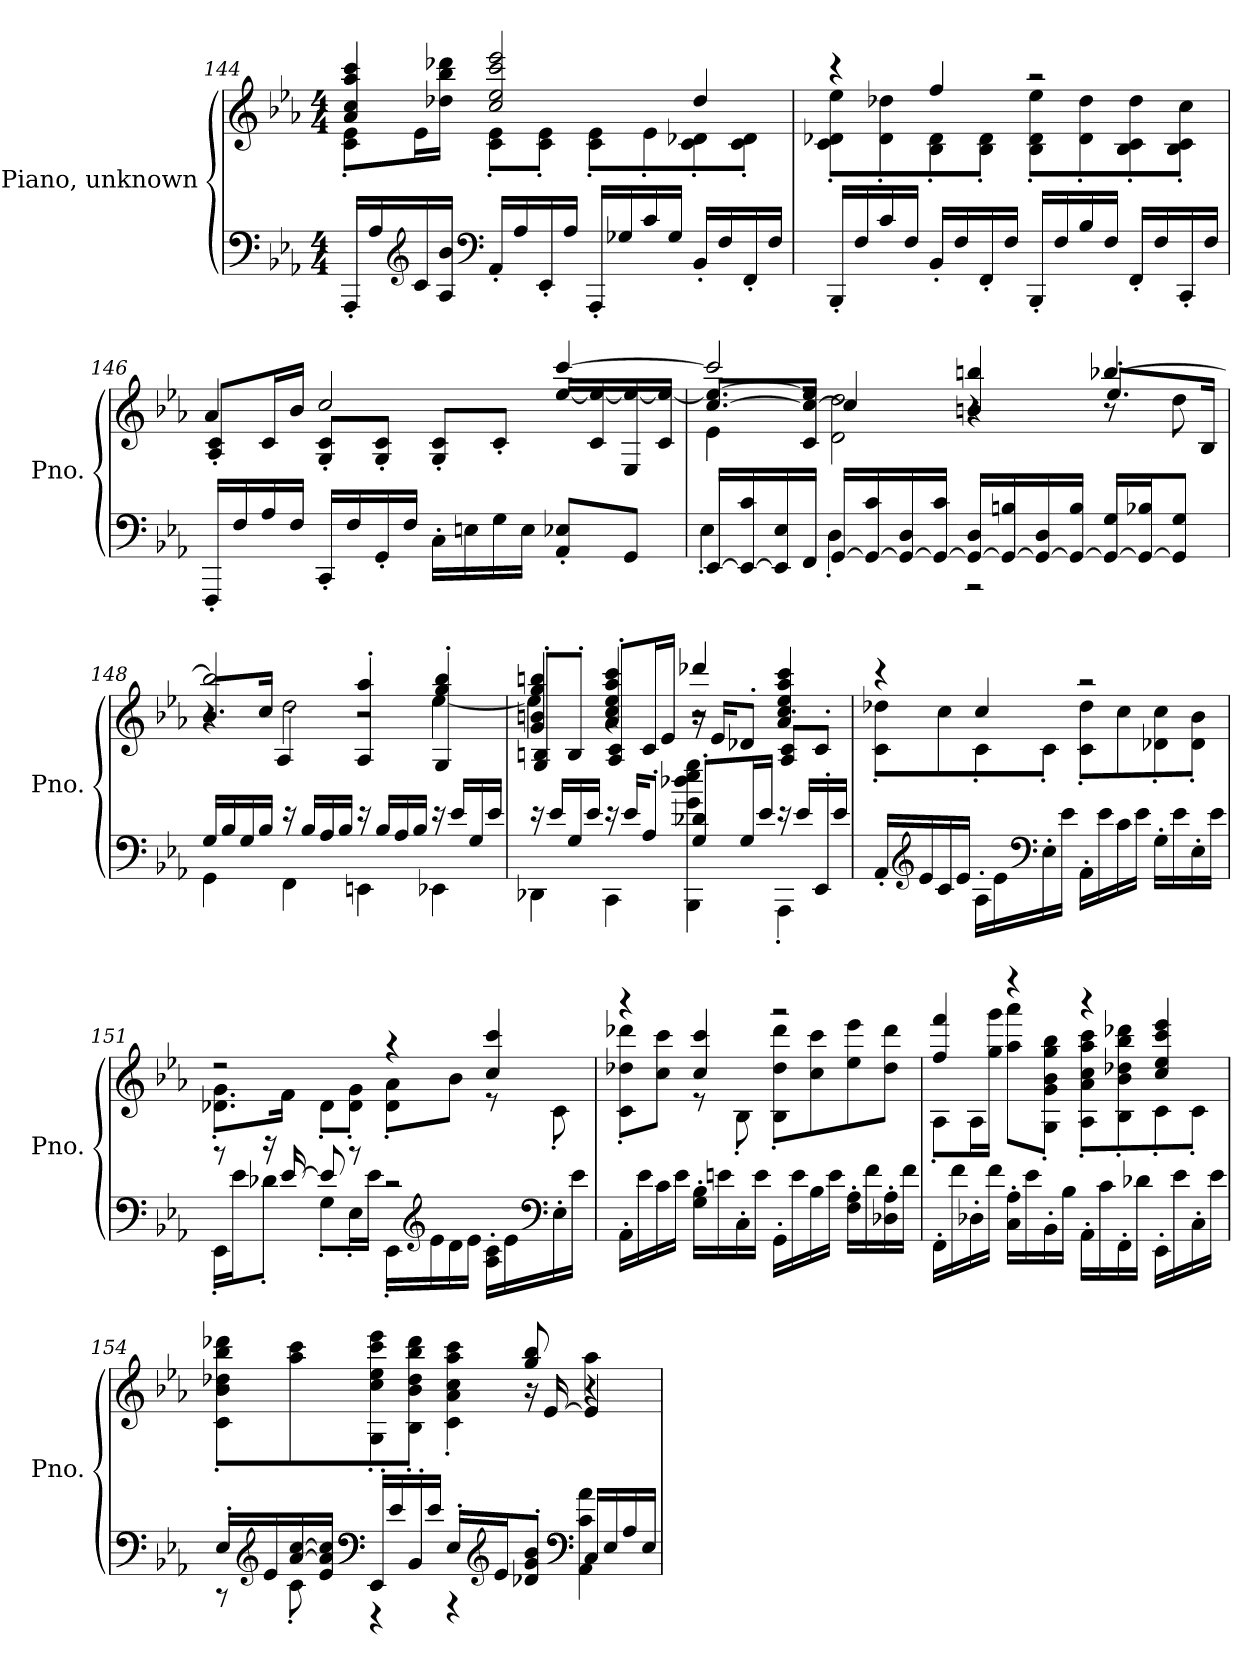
**kern	**kern
*part1	*part1
*staff2	*staff1
*I"Piano, unknown	*
*I'Pno.	*
!!LO:LB:g=z
*clefF4	*clefG2
*k[b-e-a-]	*k[b-e-a-]
*M4/4	*M4/4
=144	=144
*	*^
16AAA-'/LL	4a-/ 4cc/ 4aa-/ 4ccc/	8c\' 8e-\'L
16A-/	.	.
*clefG2	*	*
16c/	.	16e-\L
16A-/ 16b-/JJ	.	16dd-X\ 16bb-\ 16ddd-X\JJ
*clefF4	*	*
16AA-'/LL	2cc/ 2ee-/ 2ccc/ 2eee-/	8c\' 8e-\'L
16A-/	.	.
16EE-'/	.	8c\' 8e-\'J
16A-/JJ	.	.
16AAA-'/LL	.	8c\' 8e-\'L
16G-X/	.	.
16c/	.	8e-'\
16G-/JJ	.	.
16BB-'/LL	4dd-/	8c\' 8d-X\'
16F/	.	.
16FF'/	.	8c\' 8d-\'J
16F/JJ	.	.
=145	=145	=145
16BBB-'/LL	4r	8c\' 8d-X\' 8ee-\'L
16F/	.	.
16c/	.	8d-\' 8dd-X\'
16F/JJ	.	.
16BB-'/LL	4ff/	8B-\' 8d-\'
16F/	.	.
16FF'/	.	8B-\' 8d-\'J
16F/JJ	.	.
16BBB-'/LL	2r	8B-\' 8d-\' 8ee-\'L
16F/	.	.
16B-/	.	8d-\' 8dd-\'
16F/JJ	.	.
16FF'/LL	.	8B-\' 8c\' 8dd-\'
16F/	.	.
16CC'/	.	8B-\' 8c\' 8cc\'J
16F/JJ	.	.
!!LO:LB:g=z	!!
=146	=146	=146
16FFF'/LL	4a-/	8A-/' 8c/'L
16F/	.	.
16A-/	.	16c/L
16F/JJ	.	16b-/JJ
16CC'/LL	2cc/	8G/' 8c/'L
16F/	.	.
16GG'/	.	8G/' 8c/'J
16F/JJ	.	.
16C'\LL	.	8G/' 8c/'L
16En\	.	.
16G\	.	8c'/J
16E\JJ	.	.
8AA-/' 8E-X/'L	[4ccc/	[16ee-/LL
.	.	16c/ 16ee-/_
8GG/J	.	16E-/ 16ee-/_
.	.	16c/ 16ee-/_JJ
=147	=147	=147
*^	*	*^
[16EE-/LL	4E-'\	2ccc/]	4e-\	[8.cc/ 8.ee-/_L
16EE-/_ 16c/	.	.	.	.
16EE-/] 16E-/	.	.	.	.
16FF/JJ	.	.	.	16c/ 16cc/_ 16ee-/]Jk
[16GG/LL	4D'\	.	2d\ 2dd\	4cc/]
16GG/_ 16c/	.	.	.	.
16GG/_ 16D/	.	.	.	.
16GG/_ 16c/JJ	.	.	.	.
16GG/_ 16D/LL	2r	4r	.	4bn/ 4bbn/
16GG/_ 16Bn/	.	.	.	.
16GG/_ 16D/	.	.	.	.
16GG/_ 16B/JJ	.	.	.	.
16GG/_ 16G/LL	.	[4bb-X/	8r	8.ee-'/L
16GG/_ 16B-X/J	.	.	.	.
8GG/] 8G/J	.	.	8dd\	.
.	.	.	.	16B-/Jk
!!LO:PB:g=z	!!	!!
=148	=148	=148	=148	=148
16G/LL	4GG\	2bb-/]	4r	8.b-/L
16B-/	.	.	.	.
16G/	.	.	.	.
16B-/JJ	.	.	.	16cc/Jk
16r	4FF\	.	2dd\	4A-'/
16B-/LL	.	.	.	.
16A-/	.	.	.	.
16B-/JJ	.	.	.	.
16r	4EEn\	2r	.	4A-/' 4aa-/'
16B-/LL	.	.	.	.
16A-/	.	.	.	.
16B-/JJ	.	.	.	.
16r	4EE-X\	.	[4ee-\	4G/' 4gg/' 4bb-/'
16e-/LL	.	.	.	.
16G/	.	.	.	.
16e-/JJ	.	.	.	.
=149	=149	=149	=149	=149
16r	4DD-X\	4g/ 4bn/ 4gg/ 4bbn/	4ee-\]	8G/' 8Bn/'L
16e-/LL	.	.	.	.
16G/	.	.	.	8B'/J
16e-/JJ	.	.	.	.
16r	4CC\	4a-/ 4cc/ 4ee-/ 4aa-/ 4ccc/	4r	8A-/' 8c/'L
16e-/KL	.	.	.	.
8A-'/J	.	.	.	16c/L
.	.	.	.	16e-/JJ
8G/' 8d-X/'L	4BBB-\ 4g\ 4dd-X\ 4ee-\ 4gg\	4ddd-X/	2r	16r
.	.	.	.	16e-/KL
16G/L	.	.	.	8d-X'/J
16e-/JJ	.	.	.	.
16r	4AAA-'\	4a-/ 4cc/ 4ee-/ 4aa-/ 4ccc/	.	8A-/' 8c/'L
16e-/LL	.	.	.	.
16EE-'/	.	.	.	8c'/J
16e-/JJ	.	.	.	.
*v	*v	*	*	*
*	*	*v	*v
!!LO:LB:g=z
=150	=150	=150
16AA-'/LL	4r	8c\' 8dd-X\'L
*clefG2	*	*
16e-/	.	.
16c/	.	8cc\
16e-/JJ	.	.
16A-'\LL	4cc/	8c'\
16e-\	.	.
*clefF4	*	*
16E-'\	.	8c'\J
16e-\JJ	.	.
16AA-'\LL	2r	8c\' 8dd-\'L
16e-\	.	.
16c\	.	8cc\
16e-\JJ	.	.
16G'\LL	.	8d-X\' 8cc\'
16e-\	.	.
16E-'\	.	8d-\' 8b-\'J
16e-\JJ	.	.
=151	=151	=151
*^	*	*
8r	16EE-'\LL	2r	8.d-X\' 8.g\'L
.	16e-\J	.	.
16r	8d-X'\J	.	.
[16e-/	.	.	16f\Jk
8e-/]	8G'\L	.	8d-'\L
8r	16E-'\L	.	8d-\' 8g\'J
.	16e-\JJ	.	.
2r	16EE-'\LL	4r	8d-\' 8a-\'L
*clefG2	*	*	*
.	16e-\	.	.
.	16d-\	.	8b-\J
.	16e-\JJ	.	.
.	16A-\' 16c\'LL	4cc/ 4ccc/	8r
.	16e-\	.	.
*clefF4	*	*	*
.	16E-'\	.	8c'\
.	16e-\JJ	.	.
*v	*v	*	*
!!LO:LB:g=z	!!
=152	=152	=152
16AA-'\LL	4r	8c\' 8dd-X\' 8ddd-X\'L
16e-\	.	.
16c\	.	8cc\ 8ccc\J
16e-\JJ	.	.
16G\' 16B-\'LL	4cc/ 4ccc/	8r
16en\	.	.
16C'\	.	8B-'\
16e\JJ	.	.
16GG'\LL	2r	8B-\' 8dd-\' 8ddd-\'L
16e\	.	.
16B-\	.	8cc\ 8ccc\
16e\JJ	.	.
16F\' 16A-\'LL	.	8ee-\ 8eee-\
16f\	.	.
16D-X\' 16A-\'	.	8dd-\ 8ddd-\J
16f\JJ	.	.
=153	=153	=153
16FF'\LL	4ff/ 4fff/	8A-'\L
16f\	.	.
16D-X'\	.	16A-\L
16f\JJ	.	16gg\ 16ggg\JJ
16C\' 16A-\'LL	4r	8aa-\ 8aaa-\L
16e-\	.	.
16BB-'\	.	8G\' 8g\' 8b-\' 8gg\' 8bb-\'J
16B-\JJ	.	.
16AA-'\LL	4r	8A-\' 8a-\' 8cc\' 8aa-\' 8ccc\'L
16c\	.	.
16FF'\	.	8B-\' 8b-\' 8dd-X\' 8bb-\' 8ddd-X\'
16d-X\JJ	.	.
16EE-'\LL	4cc/ 4ee-/ 4ccc/ 4eee-/	8c'\
16e-\	.	.
16C'\	.	8c'\J
16e-\JJ	.	.
!!LO:LB:g=z
=154	=154	=154
*^	*	*^
16E-'/LL	8r	2r	8c\' 8b-\' 8dd-X\' 8bb-\' 8ddd-X\'L	2r
*clefG2	*	*	*	*
16e-/	.	.	.	.
[16a-/ [16cc/	8c'\	.	8aa-\ 8ccc\	.
16e-/ 16a-/] 16cc/]JJ	.	.	.	.
*clefF4	*	*	*	*
16EE-'/LL	4r	.	8G\' 8cc\' 8ee-\' 8ccc\' 8eee-\'	.
16e-/	.	.	.	.
16BB-'/	.	.	8B-\' 8b-\' 8dd-\' 8bb-\' 8ddd-\'J	.
16e-/JJ	.	.	.	.
16E-'/LL	4r	8r	4c\' 4a-\' 4cc\' 4aa-\' 4ccc\'	8r
*clefG2	*	*	*	*
16e-/J	.	.	.	.
8d-X/' 8g/' 8b-/'J	.	8gg/ 8bb-/	.	16r
.	.	.	.	[16e-/
*clefF4	*	*	*	*
16C/LL	4AA-\ 4c\ 4a-\	4r	4aa-\	4e-/]
16E-/	.	.	.	.
16A-/	.	.	.	.
16E-/JJ	.	.	.	.
*v	*v	*	*	*
*	*v	*v	*v
=	=
*-	*-
